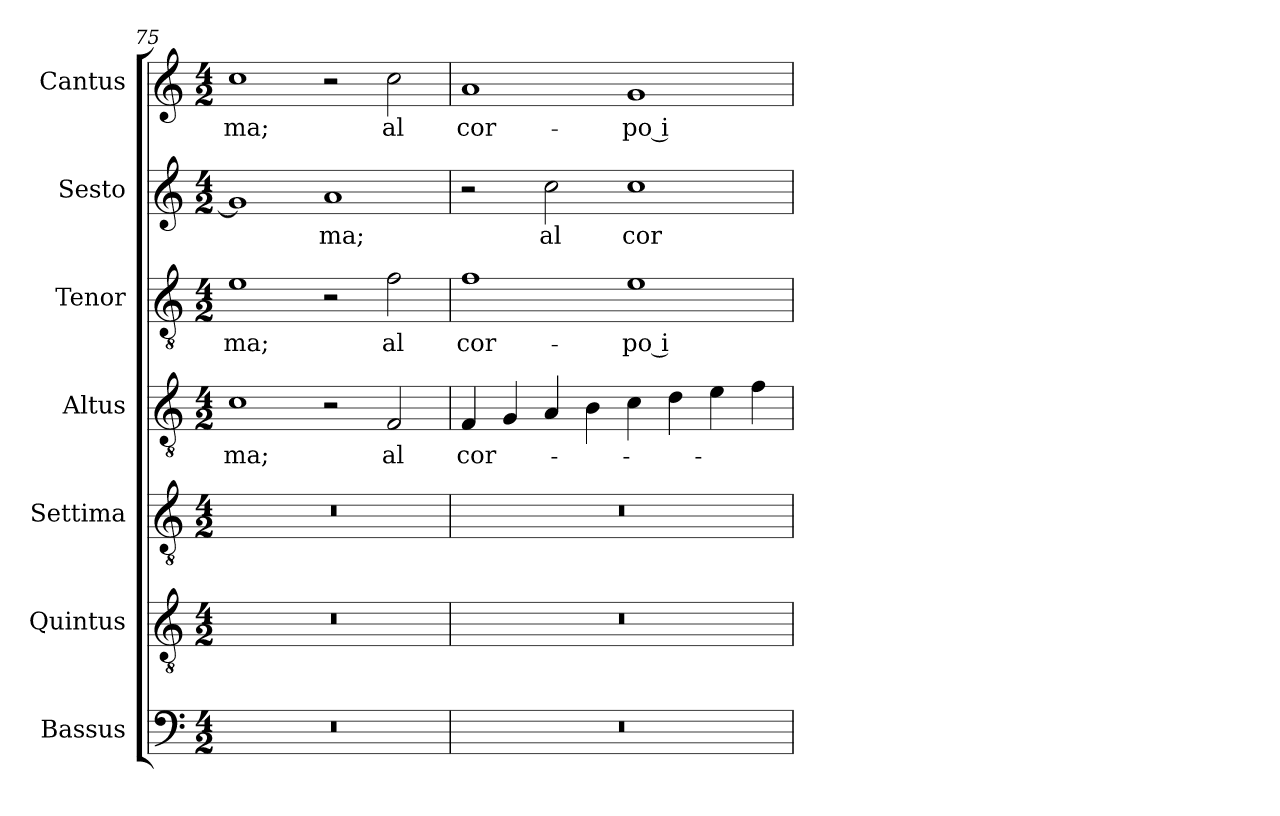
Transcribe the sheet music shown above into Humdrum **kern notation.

**kern	**kern	**kern	**kern	**text	**kern	**text	**kern	**text	**kern	**text
*part7	*part6	*part5	*part4	*part4	*part3	*part3	*part2	*part2	*part1	*part1
*staff7	*staff6	*staff5	*staff4	*staff4	*staff3	*staff3	*staff2	*staff2	*staff1	*staff1
*I"Bassus	*I"Quintus	*I"Settima	*I"Altus	*	*I"Tenor	*	*I"Sesto	*	*I"Cantus	*
*clefF4	*clefGv2	*clefGv2	*clefGv2	*	*clefGv2	*	*clefG2	*	*clefG2	*
*	*k[]	*k[]	*	*	*	*	*	*	*	*
*	*C:	*C:	*	*	*	*	*	*	*	*
*M4/2	*M4/2	*M4/2	*M4/2	*	*M4/2	*	*M4/2	*	*M4/2	*
=75	=75	=75	=75	=75	=75	=75	=75	=75	=75	=75
!	!	!	!	!LO:LY:b:cj	!	!LO:LY:b:cj	!	!	!	!LO:LY:b:cj
0r	0r	0r	1c	-ma;	1e	-ma;	1g]	.	1cc	-ma;
!	!	!	!	!	!	!	!	!LO:LY:b:cj	!	!
.	.	.	2r	.	2r	.	1a	ma;	2r	.
!	!	!	!	!LO:LY:b:cj	!	!LO:LY:b:cj	!	!	!	!LO:LY:b:cj
.	.	.	2F/	al	2f\	al	.	.	2cc\	al
=76	=76	=76	=76	=76	=76	=76	=76	=76	=76	=76
!	!	!	!	!LO:LY:b	!	!LO:LY:b:cj	!	!	!	!LO:LY:b:cj
0r	0r	0r	4F/	cor-	1f	cor-	2r	.	1a	cor-
.	.	.	4G/	.	.	.	.	.	.	.
!	!	!	!	!	!	!	!	!LO:LY:b:cj	!	!
.	.	.	4A/	.	.	.	2cc\	al	.	.
.	.	.	4B\	.	.	.	.	.	.	.
!	!	!	!	!	!	!LO:LY:b:rj	!	!LO:LY:b:cj	!	!LO:LY:b:rj
.	.	.	4c\	.	1e	-po i-	1cc	cor	1g	-po i-
.	.	.	4d\	.	.	.	.	.	.	.
.	.	.	4e\	.	.	.	.	.	.	.
.	.	.	4f\	.	.	.	.	.	.	.
=	=	=	=	=	=	=	=	=	=	=
*-	*-	*-	*-	*-	*-	*-	*-	*-	*-	*-
